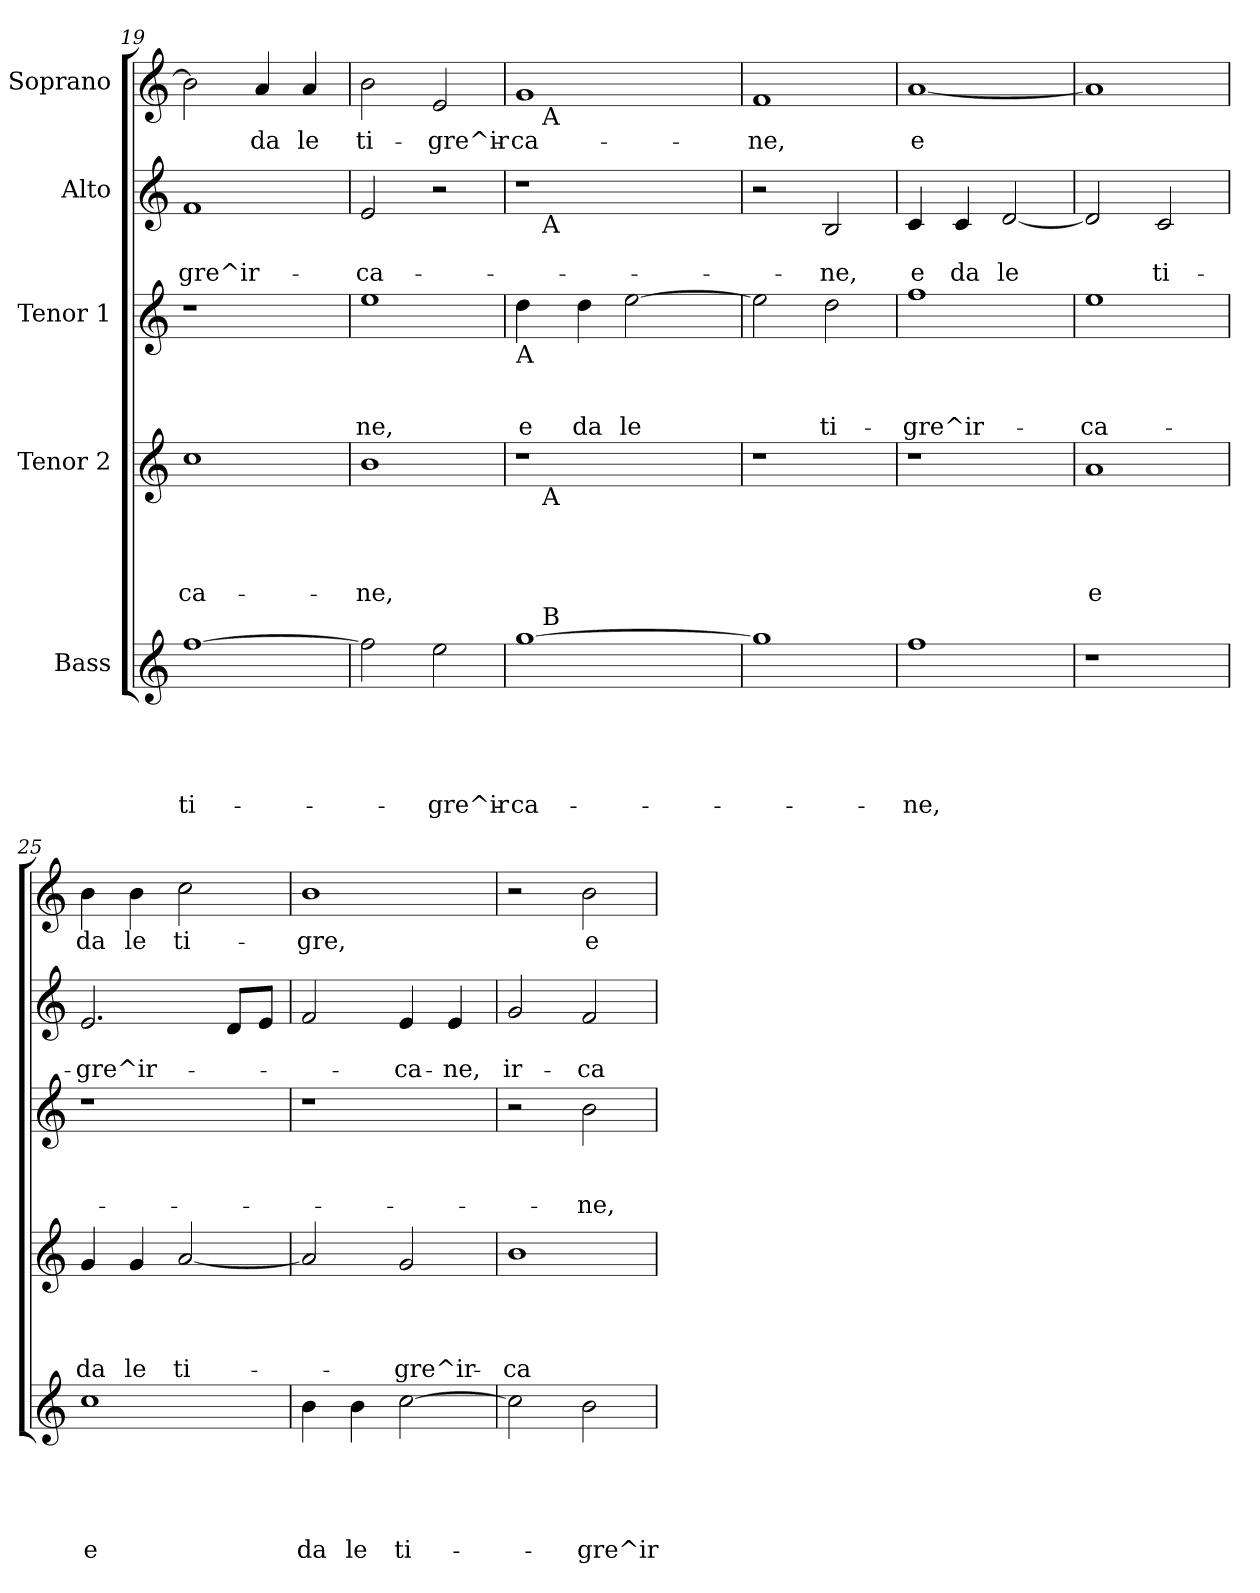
**kern	**text	**text	**text	**text	**text	**kern	**text	**text	**text	**text	**kern	**text	**text	**text	**kern	**text	**text	**kern	**text
*part5	*part5	*part5	*part5	*part5	*part5	*part4	*part4	*part4	*part4	*part4	*part3	*part3	*part3	*part3	*part2	*part2	*part2	*part1	*part1
*staff5	*staff5	*staff5	*staff5	*staff5	*staff5	*staff4	*staff4	*staff4	*staff4	*staff4	*staff3	*staff3	*staff3	*staff3	*staff2	*staff2	*staff2	*staff1	*staff1
*I"Bass	*	*	*	*	*	*I"Tenor 2	*	*	*	*	*I"Tenor 1	*	*	*	*I"Alto	*	*	*I"Soprano	*
*clefG2	*	*	*	*	*	*clefG2	*	*	*	*	*clefG2	*	*	*	*clefG2	*	*	*clefG2	*
*k[]	*	*	*	*	*	*k[]	*	*	*	*	*k[]	*	*	*	*k[]	*	*	*k[]	*
*C:	*	*	*	*	*	*C:	*	*	*	*	*C:	*	*	*	*C:	*	*	*C:	*
=19	=19	=19	=19	=19	=19	=19	=19	=19	=19	=19	=19	=19	=19	=19	=19	=19	=19	=19	=19
!	!	!	!	!	!LO:LY:b	!	!	!	!	!LO:LY:b	!	!	!	!	!	!	!LO:LY:b	!	!
[>1ff	.	.	.	.	ti-	1cc	.	.	.	-ca-	1r	.	.	.	1f	.	-gre^ir-	2b\]	.
!	!	!	!	!	!	!	!	!	!	!	!	!	!	!	!	!	!	!	!LO:LY:b
.	.	.	.	.	.	.	.	.	.	.	.	.	.	.	.	.	.	4a/	da
!	!	!	!	!	!	!	!	!	!	!	!	!	!	!	!	!	!	!	!LO:LY:b
.	.	.	.	.	.	.	.	.	.	.	.	.	.	.	.	.	.	4a/	le
=20	=20	=20	=20	=20	=20	=20	=20	=20	=20	=20	=20	=20	=20	=20	=20	=20	=20	=20	=20
!	!	!	!	!	!	!	!	!	!	!LO:LY:b	!	!	!	!LO:LY:b	!	!	!LO:LY:b	!	!LO:LY:b
2ff\]	.	.	.	.	.	1b	.	.	.	-ne,	1ee	.	.	-ne,	2e/	.	-ca-	2b\	ti-
!	!	!	!	!	!LO:LY:b	!	!	!	!	!	!	!	!	!	!	!	!	!	!LO:LY:b
2ee\	.	.	.	.	-gre^ir-	.	.	.	.	.	.	.	.	.	2r	.	.	2e/	-gre^ir-
!!LO:PB:g=z
=21	=21	=21	=21	=21	=21	=21	=21	=21	=21	=21	=21	=21	=21	=21	=21	=21	=21	=21	=21
!	!	!	!	!	!	!	!	!	!	!	!LO:TX:b:t=A	!	!	!	!	!	!	!	!
!	!	!	!	!	!LO:LY:b	!	!	!	!	!	!	!	!	!LO:LY:b	!	!	!	!	!LO:LY:b
*^	*	*	*	*	*	*^	*	*	*	*	*	*	*	*	*^	*	*	*^	*
[>1gg	16.ryy	.	.	.	.	-ca-	1r	16.ryy	.	.	.	.	4dd\	.	.	e	1r	16.ryy	.	.	1g	16.ryy	-ca-
!	!	!	!	!	!	!	!	!	!	!	!	!	!	!	!	!	!	!	!	!	!	!LO:TX:b:t=A	!
!	!	!	!	!	!	!	!	!	!	!	!	!	!	!	!	!	!	!LO:TX:b:t=A	!	!	!	!	!
!	!	!	!	!	!	!	!	!LO:TX:b:t=A	!	!	!	!	!	!	!	!	!	!	!	!	!	!	!
!	!LO:TX:a:t=B	!	!	!	!	!	!	!	!	!	!	!	!	!	!	!	!	!	!	!	!	!	!
.	2ryy	.	.	.	.	.	.	2ryy	.	.	.	.	.	.	.	.	.	2ryy	.	.	.	2ryy	.
!	!	!	!	!	!	!	!	!	!	!	!	!	!	!	!	!LO:LY:b	!	!	!	!	!	!	!
.	.	.	.	.	.	.	.	.	.	.	.	.	4dd\	.	.	da	.	.	.	.	.	.	.
!	!	!	!	!	!	!	!	!	!	!	!	!	!	!	!	!LO:LY:b	!	!	!	!	!	!	!
.	.	.	.	.	.	.	.	.	.	.	.	.	[>2ee\	.	.	le	.	.	.	.	.	.	.
.	4ryy	.	.	.	.	.	.	4ryy	.	.	.	.	.	.	.	.	.	4ryy	.	.	.	4ryy	.
.	8ryy	.	.	.	.	.	.	8ryy	.	.	.	.	.	.	.	.	.	8ryy	.	.	.	8ryy	.
.	32ryy	.	.	.	.	.	.	32ryy	.	.	.	.	.	.	.	.	.	32ryy	.	.	.	32ryy	.
=22	=22	=22	=22	=22	=22	=22	=22	=22	=22	=22	=22	=22	=22	=22	=22	=22	=22	=22	=22	=22	=22	=22	=22
!	!	!	!	!	!	!	!	!	!	!	!	!	!	!	!	!	!	!	!	!	!	!	!LO:LY:b
*v	*v	*	*	*	*	*	*	*	*	*	*	*	*	*	*	*	*v	*v	*	*	*v	*v	*
*	*	*	*	*	*	*v	*v	*	*	*	*	*	*	*	*	*	*	*	*	*
1gg]	.	.	.	.	.	1r	.	.	.	.	2ee\]	.	.	.	2r	.	.	1f	-ne,
!	!	!	!	!	!	!	!	!	!	!	!	!	!	!LO:LY:b	!	!	!LO:LY:b	!	!
.	.	.	.	.	.	.	.	.	.	.	2dd\	.	.	ti-	2B/	.	-ne,	.	.
=23	=23	=23	=23	=23	=23	=23	=23	=23	=23	=23	=23	=23	=23	=23	=23	=23	=23	=23	=23
!	!	!	!	!	!LO:LY:b	!	!	!	!	!	!	!	!	!LO:LY:b	!	!	!LO:LY:b	!	!LO:LY:b
1ff	.	.	.	.	-ne,	1r	.	.	.	.	1ff	.	.	-gre^ir-	4c/	.	e	[<1a	e
!	!	!	!	!	!	!	!	!	!	!	!	!	!	!	!	!	!LO:LY:b	!	!
.	.	.	.	.	.	.	.	.	.	.	.	.	.	.	4c/	.	da	.	.
!	!	!	!	!	!	!	!	!	!	!	!	!	!	!	!	!	!LO:LY:b	!	!
.	.	.	.	.	.	.	.	.	.	.	.	.	.	.	[<2d/	.	le	.	.
=24	=24	=24	=24	=24	=24	=24	=24	=24	=24	=24	=24	=24	=24	=24	=24	=24	=24	=24	=24
!	!	!	!	!	!	!	!	!	!	!LO:LY:b	!	!	!	!LO:LY:b	!	!	!	!	!
1r	.	.	.	.	.	1a	.	.	.	e	1ee	.	.	-ca-	2d/]	.	.	1a]	.
!	!	!	!	!	!	!	!	!	!	!	!	!	!	!	!	!	!LO:LY:b	!	!
.	.	.	.	.	.	.	.	.	.	.	.	.	.	.	2c/	.	ti-	.	.
=25	=25	=25	=25	=25	=25	=25	=25	=25	=25	=25	=25	=25	=25	=25	=25	=25	=25	=25	=25
!	!	!	!	!	!LO:LY:b	!	!	!	!	!LO:LY:b	!	!	!	!	!	!	!LO:LY:b	!	!LO:LY:b
1cc	.	.	.	.	e	4g/	.	.	.	da	1r	.	.	.	2.e/	.	-gre^ir-	4b\	da
!	!	!	!	!	!	!	!	!	!	!LO:LY:b	!	!	!	!	!	!	!	!	!LO:LY:b
.	.	.	.	.	.	4g/	.	.	.	le	.	.	.	.	.	.	.	4b\	le
!	!	!	!	!	!	!	!	!	!	!LO:LY:b	!	!	!	!	!	!	!	!	!LO:LY:b
.	.	.	.	.	.	[<2a/	.	.	.	ti-	.	.	.	.	.	.	.	2cc\	ti-
.	.	.	.	.	.	.	.	.	.	.	.	.	.	.	8d/L	.	.	.	.
.	.	.	.	.	.	.	.	.	.	.	.	.	.	.	8e/J	.	.	.	.
=26	=26	=26	=26	=26	=26	=26	=26	=26	=26	=26	=26	=26	=26	=26	=26	=26	=26	=26	=26
!	!	!	!	!	!LO:LY:b	!	!	!	!	!	!	!	!	!	!	!	!	!	!LO:LY:b
4b\	.	.	.	.	da	2a/]	.	.	.	.	1r	.	.	.	2f/	.	.	1b	-gre,
!	!	!	!	!	!LO:LY:b	!	!	!	!	!	!	!	!	!	!	!	!	!	!
4b\	.	.	.	.	le	.	.	.	.	.	.	.	.	.	.	.	.	.	.
!	!	!	!	!	!LO:LY:b	!	!	!	!	!LO:LY:b	!	!	!	!	!	!	!LO:LY:b	!	!
[>2cc\	.	.	.	.	ti-	2g/	.	.	.	-gre^ir-	.	.	.	.	4e/	.	-ca-	.	.
!	!	!	!	!	!	!	!	!	!	!	!	!	!	!	!	!	!LO:LY:b	!	!
.	.	.	.	.	.	.	.	.	.	.	.	.	.	.	4e/	.	-ne,	.	.
=27	=27	=27	=27	=27	=27	=27	=27	=27	=27	=27	=27	=27	=27	=27	=27	=27	=27	=27	=27
!	!	!	!	!	!	!	!	!	!	!LO:LY:b	!	!	!	!	!	!	!LO:LY:b	!	!
2cc\]	.	.	.	.	.	1b	.	.	.	-ca-	2r	.	.	.	2g/	.	ir-	2r	.
!	!	!	!	!	!LO:LY:b	!	!	!	!	!	!	!	!	!LO:LY:b	!	!	!LO:LY:b	!	!LO:LY:b
2b\	.	.	.	.	-gre^ir-	.	.	.	.	.	2b\	.	.	-ne,	2f/	.	-ca-	2b\	e
=	=	=	=	=	=	=	=	=	=	=	=	=	=	=	=	=	=	=	=
*-	*-	*-	*-	*-	*-	*-	*-	*-	*-	*-	*-	*-	*-	*-	*-	*-	*-	*-	*-
